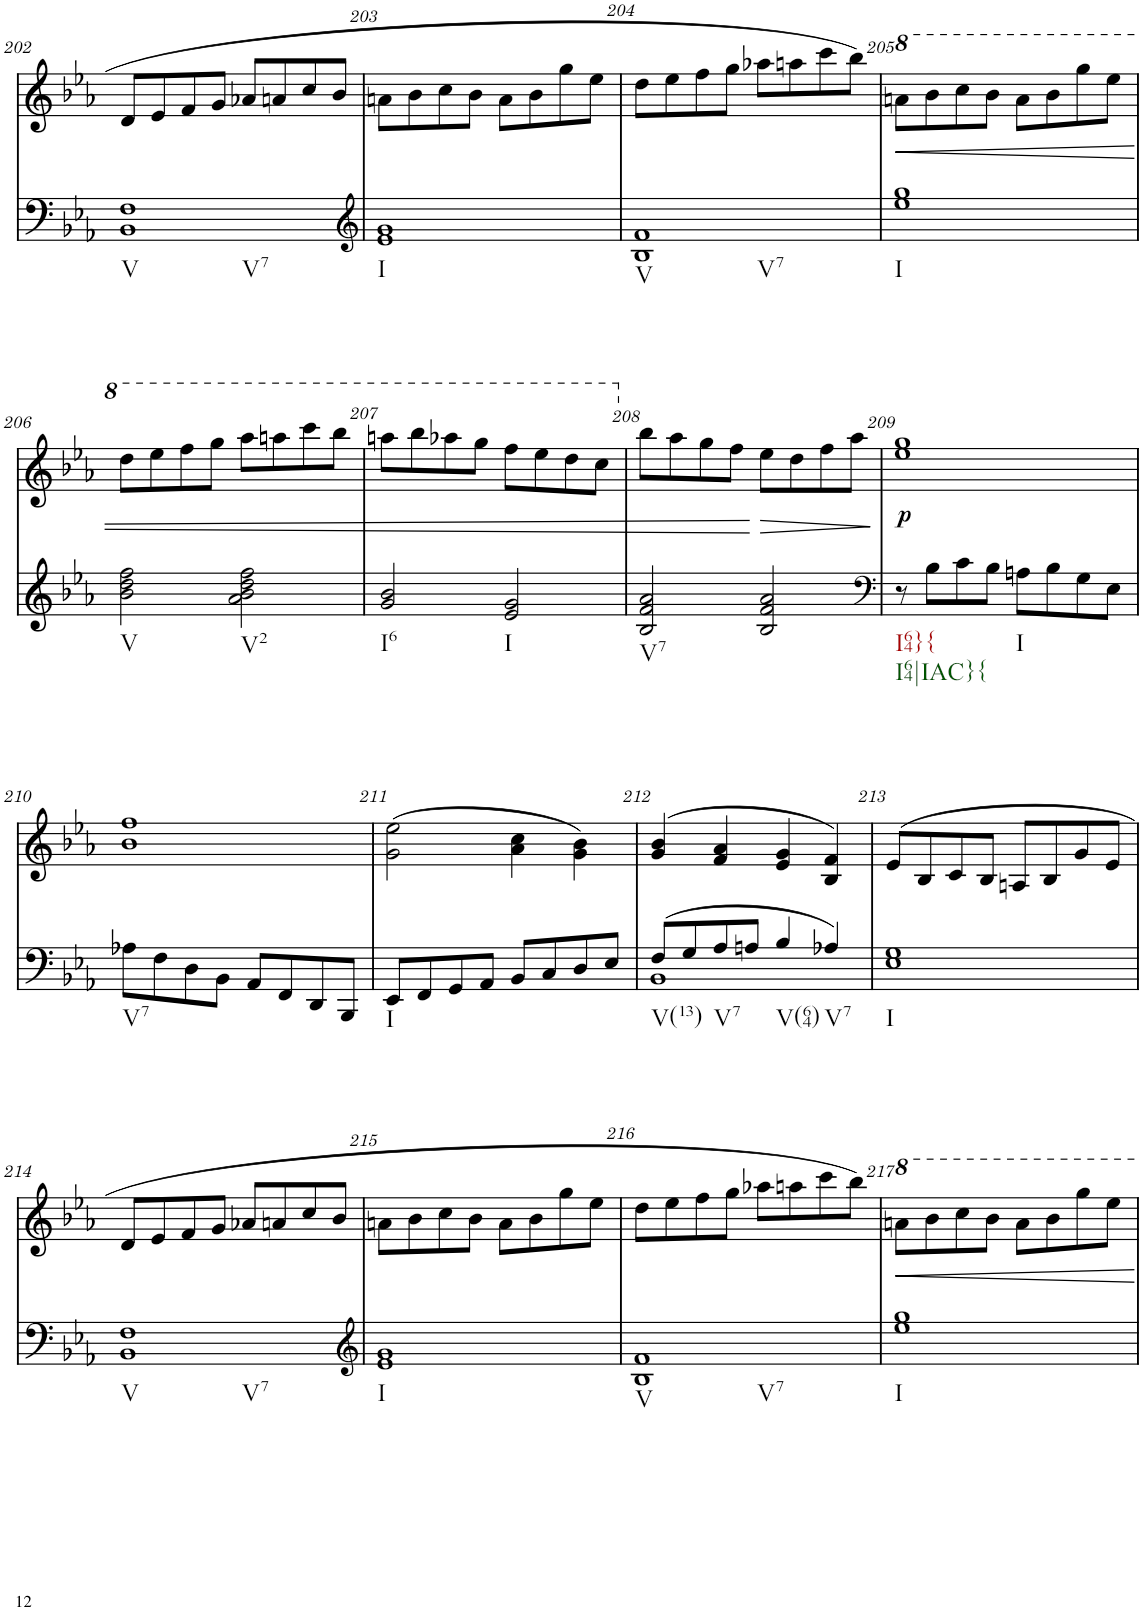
**kern	**kern	**text	**dynam
*part2	*part1	*part1	*part1
*staff2	*staff1	*staff1	*staff1
*I"piano	*I"piano	*	*
*I'Pno	*I'Pno	*	*
!!LO:PB:g=z
*clefF4	*clefG2	*	*
*k[b-e-a-]	*k[b-e-a-]	*	*
*E-:	*E-:	*	*
*M2/2	*M2/2	*	*
*met(c|)	*met(c|)	*	*
=202	=202	=202	=202
!LO:TX:b:t=V	!	!	!
!LO:TX:b:t=V7	!	!	!
1BB- 1F	8d/L	.	.
.	8e-/	.	.
.	8f/	.	.
.	8g/J	.	.
.	8a-X/L	.	.
.	8an/	.	.
.	8cc/	.	.
.	8b-/J	.	.
=203	=203	=203	=203
*clefG2	*	*	*
!LO:TX:b:t=I	!	!	!
1e- 1g	8an\L	.	.
.	8b-\	.	.
.	8cc\	.	.
.	8b-\J	.	.
.	8a\L	.	.
.	8b-\	.	.
.	8gg\	.	.
.	8ee-\J	.	.
=204	=204	=204	=204
!LO:TX:b:t=V	!	!	!
!LO:TX:b:t=V7	!	!	!
1B- 1f	8dd\L	.	.
.	8ee-\	.	.
.	8ff\	.	.
.	8gg\J	.	.
.	8aa-X\L	.	.
.	8aan\	.	.
.	8ccc\	.	.
.	8bb-\J	.	.
=205	=205	=205	=205
*	*8va	*	*
!LO:TX:b:t=I	!	!	!
1ee- 1gg	8aan\L	.	.
!	!	!	!LO:HP:b
.	8bb-\	.	<
.	8ccc\	.	.
.	8bb-\J	.	.
.	8aa\L	.	.
.	8bb-\	.	.
.	8ggg\	.	.
.	8eee-\J	.	.
!!LO:LB:g=z
=206	=206	=206	=206
!LO:TX:b:t=V	!	!	!
2b-\ 2dd\ 2ff\	8ddd\L	.	.
.	8eee-\	.	.
.	8fff\	.	.
.	8ggg\J	.	.
!LO:TX:b:t=V2	!	!	!
2a-\ 2b-\ 2dd\ 2ff\	8aaa-\L	.	.
.	8aaan\	.	.
.	8cccc\	.	.
.	8bbb-\J	.	.
=207	=207	=207	=207
!LO:TX:b:t=I6	!	!	!
2g/ 2b-/	8aaan\L	.	.
.	8bbb-\	.	.
.	8aaa-X\	.	.
.	8ggg\J	.	.
!LO:TX:b:t=I	!	!	!
2e-/ 2g/	8fff\L	.	.
.	8eee-\	.	.
.	8ddd\	.	.
.	8ccc\J	.	.
=208	=208	=208	=208
*	*X8va	*	*
!LO:TX:b:t=V7	!	!	!
2B-/ 2f/ 2a-/	8bb-\L	.	.
.	8aa-\	.	.
.	8gg\	.	.
.	8ff\J	.	.
!	!	!	!LO:HP:n=1:b
2B-/ 2f/ 2a-/	8ee-\L	.	[ >
.	8dd\	.	.
.	8ff\	.	.
.	8aa-\J	.	.
.	.	.	]
=209	=209	=209	=209
*clefF4	*	*	*
!LO:TX:b:t=I64}{	!	!	!
!LO:TX:b:t=I64|IAC}{	!	!	!
!	!	!LO:LY:b	!
8r	1ee- 1gg	.	.
8B-\L	.	.	.
8c\	.	.	.
8B-\J	.	.	.
!LO:TX:b:t=I	!	!	!
8An\L	.	.	.
8B-\	.	.	.
8G\	.	.	.
8E-\J	.	.	.
!!LO:LB:g=z
=210	=210	=210	=210
!LO:TX:b:t=V7	!	!	!
8A-X\L	1b- 1ff	.	.
8F\	.	.	.
8D\	.	.	.
8BB-\J	.	.	.
8AA-/L	.	.	.
8FF/	.	.	.
8DD/	.	.	.
8BBB-/J	.	.	.
=211	=211	=211	=211
!LO:TX:b:t=I	!	!	!
8EE-/L	(2g\ 2ee-\	.	.
8FF/	.	.	.
8GG/	.	.	.
8AA-/J	.	.	.
8BB-/L	4a-\ 4cc\	.	.
8C/	.	.	.
8D/	4g\ 4b-\)	.	.
8E-/J	.	.	.
=212	=212	=212	=212
*^	*	*	*
!LO:TX:b:t=V(13)	!	!	!	!
(8F/L	1BB-	(>4g/ 4b-/	.	.
8G/	.	.	.	.
!LO:TX:b:t=V7	!	!	!	!
8A-/	.	4f/ 4a-/	.	.
8An/J	.	.	.	.
!LO:TX:b:t=V(64)	!	!	!	!
4B-/	.	4e-/ 4g/	.	.
!LO:TX:b:t=V7	!	!	!	!
4A-X/)	.	4B-/ 4f/)	.	.
*v	*v	*	*	*
=213	=213	=213	=213
!LO:TX:b:t=I	!	!	!
1E- 1G	(8e-/L	.	.
.	8B-/	.	.
.	8c/	.	.
.	8B-/J	.	.
.	8An/L	.	.
.	8B-/	.	.
.	8g/	.	.
.	8e-/J	.	.
!!LO:LB:g=z
=214	=214	=214	=214
!LO:TX:b:t=V	!	!	!
!LO:TX:b:t=V7	!	!	!
1BB- 1F	8d/L	.	.
.	8e-/	.	.
.	8f/	.	.
.	8g/J	.	.
.	8a-X/L	.	.
.	8an/	.	.
.	8cc/	.	.
.	8b-/J	.	.
=215	=215	=215	=215
*clefG2	*	*	*
!LO:TX:b:t=I	!	!	!
1e- 1g	8an\L	.	.
.	8b-\	.	.
.	8cc\	.	.
.	8b-\J	.	.
.	8a\L	.	.
.	8b-\	.	.
.	8gg\	.	.
.	8ee-\J	.	.
=216	=216	=216	=216
!LO:TX:b:t=V	!	!	!
!LO:TX:b:t=V7	!	!	!
1B- 1f	8dd\L	.	.
.	8ee-\	.	.
.	8ff\	.	.
.	8gg\J	.	.
.	8aa-X\L	.	.
.	8aan\	.	.
.	8ccc\	.	.
.	8bb-\J)	.	.
=217	=217	=217	=217
!LO:TX:b:t=I	!	!	!
1ee- 1gg	8aan\L	.	.
.	8bb-\	.	.
.	8ccc\	.	.
.	8bb-\J	.	.
.	8aa\L	.	.
.	8bb-\	.	.
.	8ggg\	.	.
.	8eee-\J	.	.
=	=	=	=
*-	*-	*-	*-
